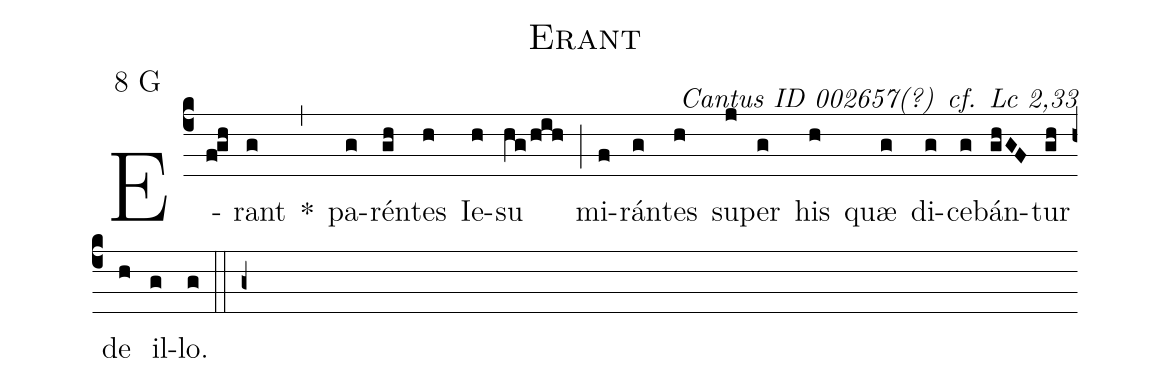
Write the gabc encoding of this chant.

name: Erant;
mode: 8;
mode-differentia: G;
commentary: Cantus ID 002657(?) cf. Lc 2,33;
%%
(c4)

E(f!gh)rant(g) *(,) pa(g)rén(gh)tes(h) Ie(h)su(hg/hih) (;) mi(f)rán(g)tes(h) su(j)per(g) his(h) quæ(g) di(g)ce(g)bán(ghGF)tur(gh) de(h) il(g)lo.(g)

(::)

(g+)
